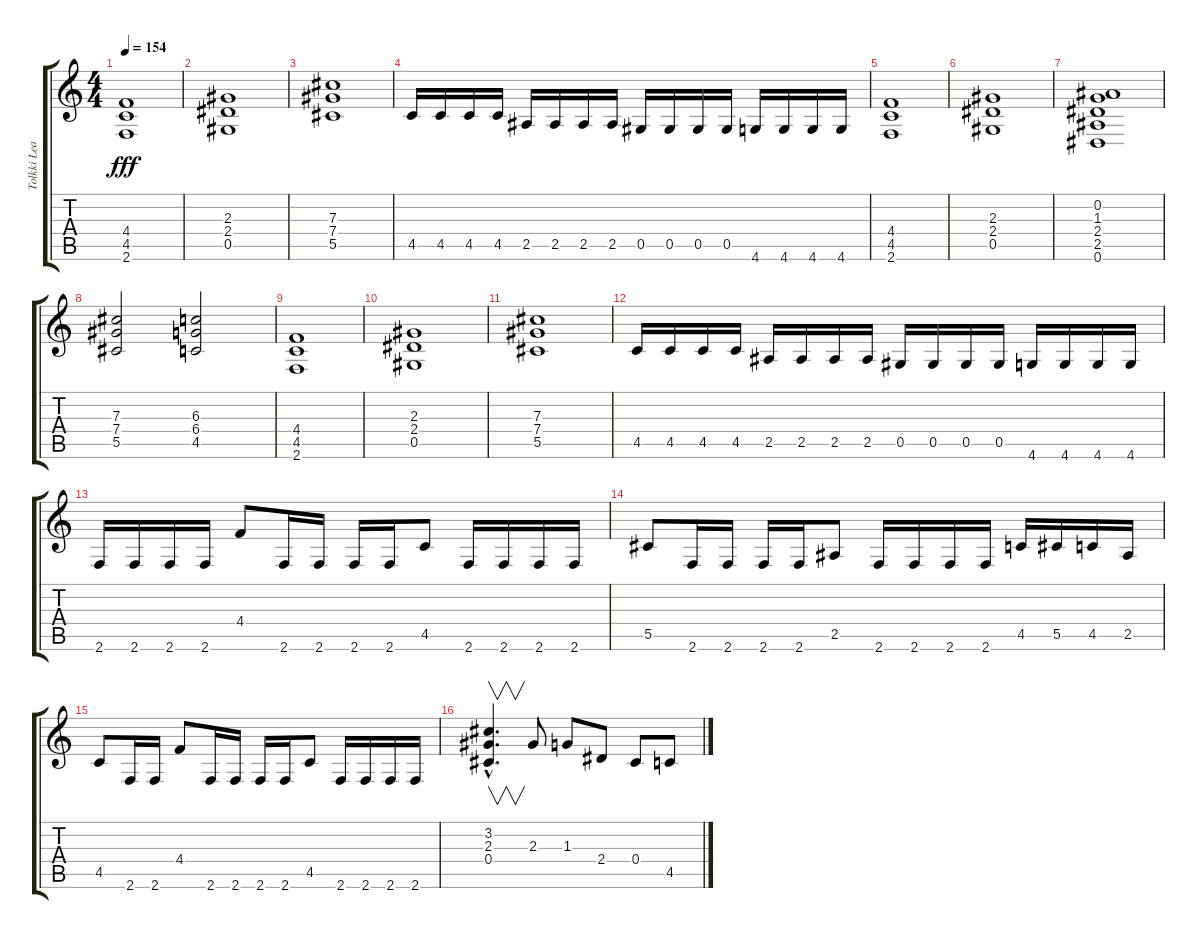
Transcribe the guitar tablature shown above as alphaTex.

\track ("Tolkki Lead" "Tolkki Lea") {instrument overdrivenguitar}
\staff {score tabs}
\tuning (Eb4 Bb3 Gb3 Db3 Ab2 Eb2) {hide}
\ts (4 4)
\tempo 154
\clef g2
\ks c
(4.4 4.5 2.6).1{dy fff} |
(2.3 2.4 0.5).1 |
(7.3 7.4 5.5).1 |
4.5.16 4.5.16 4.5.16 4.5.16 2.5.16 2.5.16 2.5.16 2.5.16 0.5.16 0.5.16 0.5.16 0.5.16 4.6.16 4.6.16 4.6.16 4.6.16 |
(4.4 4.5 2.6).1 |
(2.3 2.4 0.5).1 |
(0.2 1.3 2.4 2.5 0.6).1 |
(7.3 7.4 5.5).2 (6.3 6.4 4.5).2 |
(4.4 4.5 2.6).1 |
(2.3 2.4 0.5).1 |
(7.3 7.4 5.5).1 |
4.5.16 4.5.16 4.5.16 4.5.16 2.5.16 2.5.16 2.5.16 2.5.16 0.5.16 0.5.16 0.5.16 0.5.16 4.6.16 4.6.16 4.6.16 4.6.16 |
2.6.16 2.6.16 2.6.16 2.6.16 4.4.8 2.6.16 2.6.16 2.6.16 2.6.16 4.5.8 2.6.16 2.6.16 2.6.16 2.6.16 |
5.5.8 2.6.16 2.6.16 2.6.16 2.6.16 2.5.8 2.6.16 2.6.16 2.6.16 2.6.16 4.5.16 5.5.16 4.5.16 2.5.16 |
4.5.8 2.6.16 2.6.16 4.4.8 2.6.16 2.6.16 2.6.16 2.6.16 4.5.8 2.6.16 2.6.16 2.6.16 2.6.16 |
(3.2{hac} 2.3{hac} 0.4{hac}).4{v d} 2.3.8 1.3.8 2.4.8 0.4.8 4.5.8
